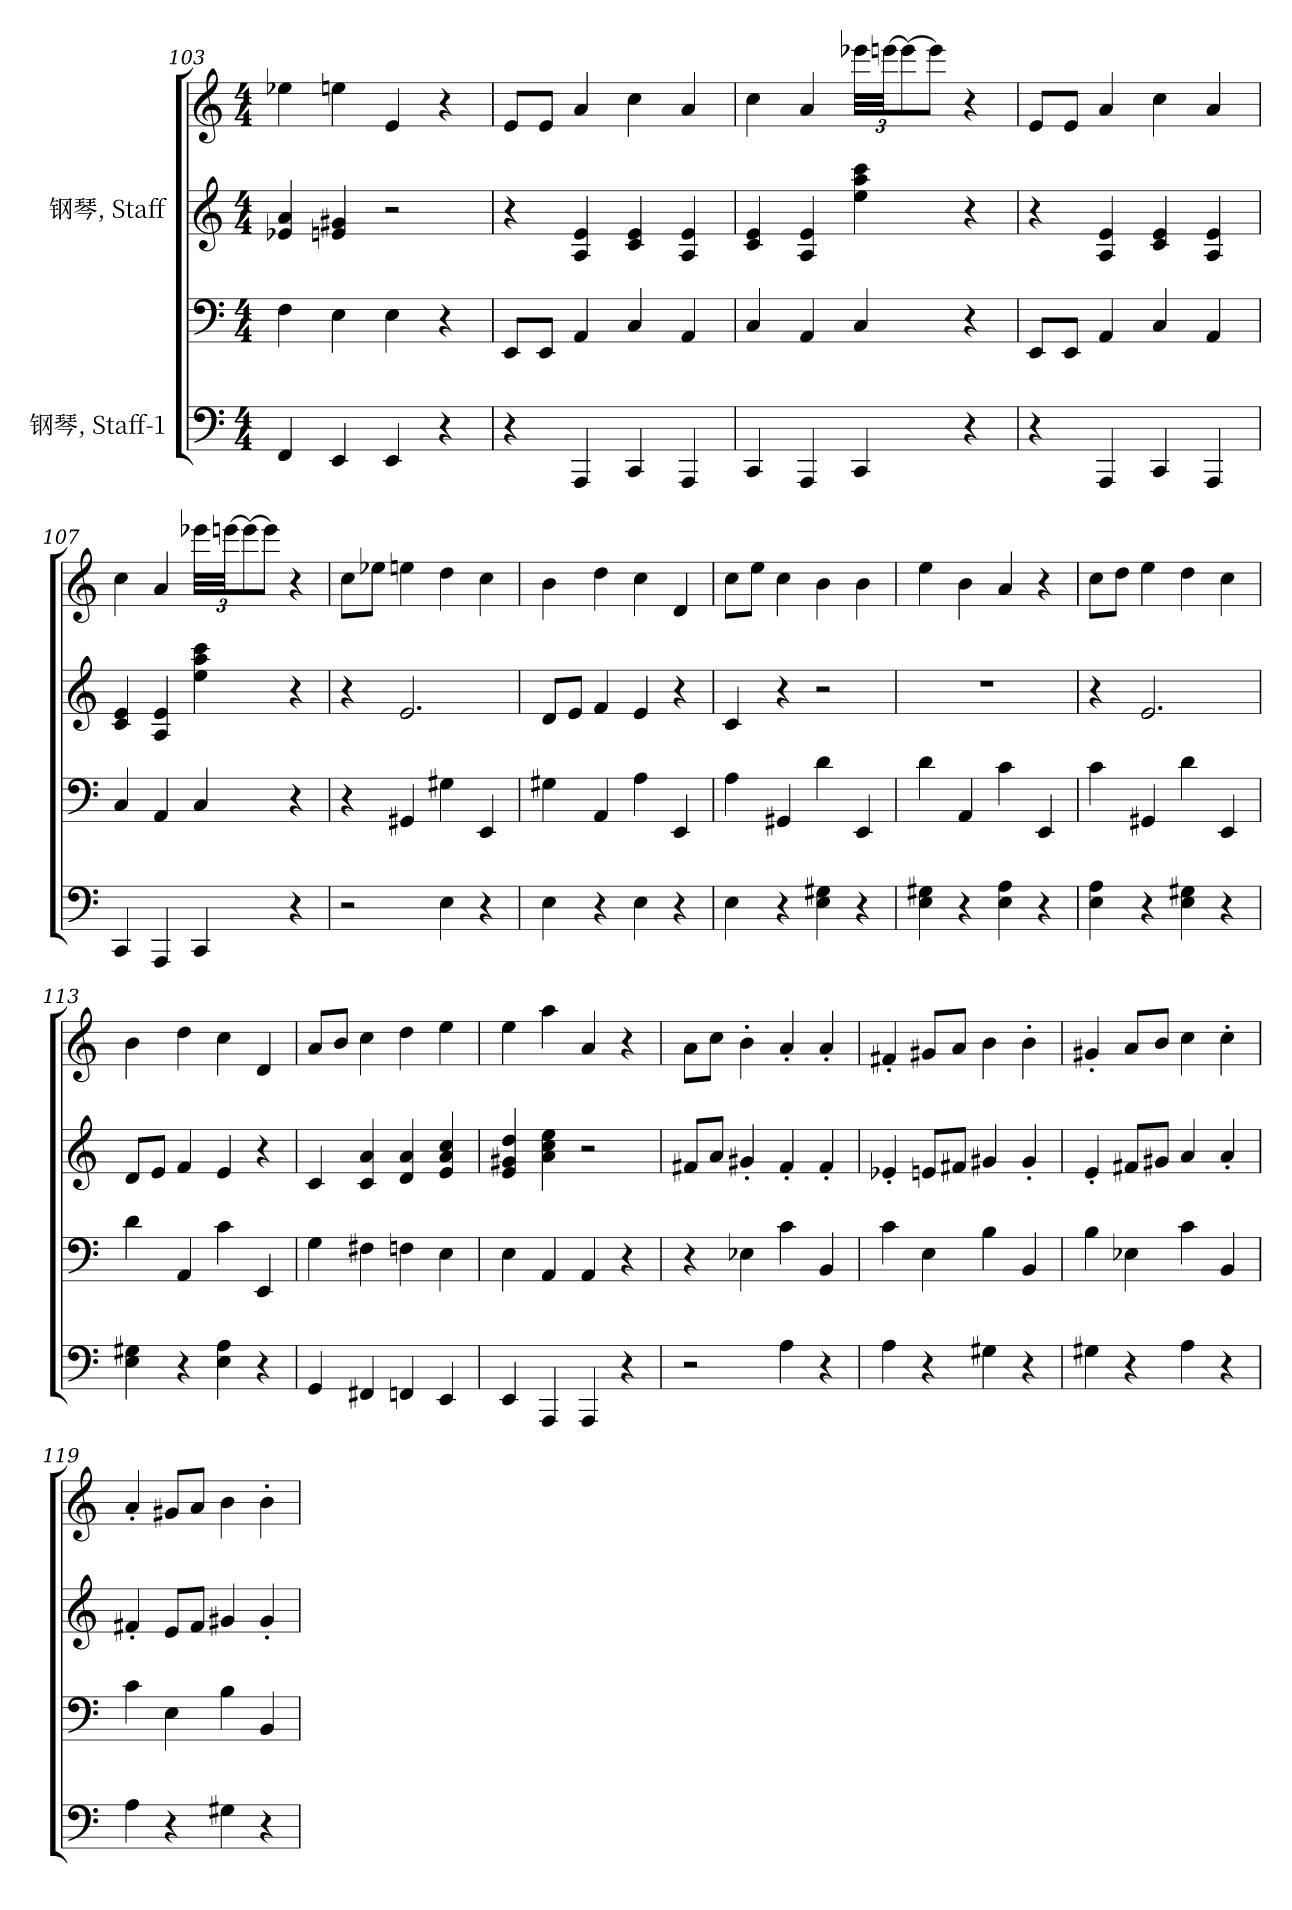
**kern	**kern	**kern	**kern
*part2	*part2	*part1	*part1
*staff4	*staff3	*staff2	*staff1
*I"钢琴, Staff-1	*	*I"钢琴, Staff	*
*clefF4	*clefF4	*clefG2	*clefG2
*k[]	*k[]	*k[]	*k[]
*M4/4	*M4/4	*M4/4	*M4/4
=103	=103	=103	=103
4FF/	4F\	4e-X/ 4a/	4ee-X\
4EE/	4E\	4en/ 4g#X/	4een\
4EE/	4E\	2r	4e/
4r	4r	.	4r
=104	=104	=104	=104
4r	8EE/L	4r	8e/L
.	8EE/J	.	8e/J
4AAA/	4AA/	4A/ 4e/	4a/
4CC/	4C/	4c/ 4e/	4cc\
4AAA/	4AA/	4A/ 4e/	4a/
!!LO:PB:g=z
=105	=105	=105	=105
4CC/	4C/	4c/ 4e/	4cc\
4AAA/	4AA/	4A/ 4e/	4a/
*	*	*	*Xbrackettup
4CC/	4C/	4ee\ 4aa\ 4ccc\	48eee-X\LLL
.	.	.	[48eeen\JJ
.	.	.	12eee\_
.	.	.	8eee\J]
4r	4r	4r	4r
=106	=106	=106	=106
4r	8EE/L	4r	8e/L
.	8EE/J	.	8e/J
4AAA/	4AA/	4A/ 4e/	4a/
4CC/	4C/	4c/ 4e/	4cc\
4AAA/	4AA/	4A/ 4e/	4a/
=107	=107	=107	=107
4CC/	4C/	4c/ 4e/	4cc\
4AAA/	4AA/	4A/ 4e/	4a/
4CC/	4C/	4ee\ 4aa\ 4ccc\	48eee-X\LLL
.	.	.	[48eeen\JJ
.	.	.	12eee\_
.	.	.	8eee\J]
4r	4r	4r	4r
=108	=108	=108	=108
2r	4r	4r	8cc\L
.	.	.	8ee-X\J
.	4GG#X/	2.e/	4een\
4E\	4G#X\	.	4dd\
4r	4EE/	.	4cc\
=109	=109	=109	=109
4E\	4G#X\	8d/L	4b\
.	.	8e/J	.
4r	4AA/	4f/	4dd\
4E\	4A\	4e/	4cc\
4r	4EE/	4r	4d/
!!LO:LB:g=z
=110	=110	=110	=110
4E\	4A\	4c/	8cc\L
.	.	.	8ee\J
4r	4GG#X/	4r	4cc\
4E\ 4G#X\	4d\	2r	4b\
4r	4EE/	.	4b\
=111	=111	=111	=111
4E\ 4G#X\	4d\	1r	4ee\
4r	4AA/	.	4b\
4E\ 4A\	4c\	.	4a/
4r	4EE/	.	4r
=112	=112	=112	=112
4E\ 4A\	4c\	4r	8cc\L
.	.	.	8dd\J
4r	4GG#X/	2.e/	4ee\
4E\ 4G#X\	4d\	.	4dd\
4r	4EE/	.	4cc\
=113	=113	=113	=113
4E\ 4G#X\	4d\	8d/L	4b\
.	.	8e/J	.
4r	4AA/	4f/	4dd\
4E\ 4A\	4c\	4e/	4cc\
4r	4EE/	4r	4d/
=114	=114	=114	=114
4GG/	4G\	4c/	8a/L
.	.	.	8b/J
4FF#X/	4F#X\	4c/ 4a/	4cc\
4FFn/	4Fn\	4d/ 4a/	4dd\
4EE/	4E\	4e/ 4a/ 4cc/	4ee\
=115	=115	=115	=115
4EE/	4E\	4e/ 4g#X/ 4dd/	4ee\
4AAA/	4AA/	4a\ 4cc\ 4ee\	4aa\
4AAA/	4AA/	2r	4a/
4r	4r	.	4r
!!LO:LB:g=z
=116	=116	=116	=116
2r	4r	8f#X/L	8a\L
.	.	8a/J	8cc\J
.	4E-X\	4g#X'/	4b'\
4A\	4c\	4f#'/	4a'/
4r	4BB/	4f#'/	4a'/
=117	=117	=117	=117
4A\	4c\	4e-X'/	4f#X'/
4r	4E\	8en/L	8g#X/L
.	.	8f#X/J	8a/J
4G#X\	4B\	4g#X/	4b\
4r	4BB/	4g#'/	4b'\
=118	=118	=118	=118
4G#X\	4B\	4e'/	4g#X'/
4r	4E-X\	8f#X/L	8a/L
.	.	8g#X/J	8b/J
4A\	4c\	4a/	4cc\
4r	4BB/	4a'/	4cc'\
=119	=119	=119	=119
4A\	4c\	4f#X'/	4a'/
4r	4E\	8e/L	8g#X/L
.	.	8f#/J	8a/J
4G#X\	4B\	4g#X/	4b\
4r	4BB/	4g#'/	4b'\
=	=	=	=
*-	*-	*-	*-
